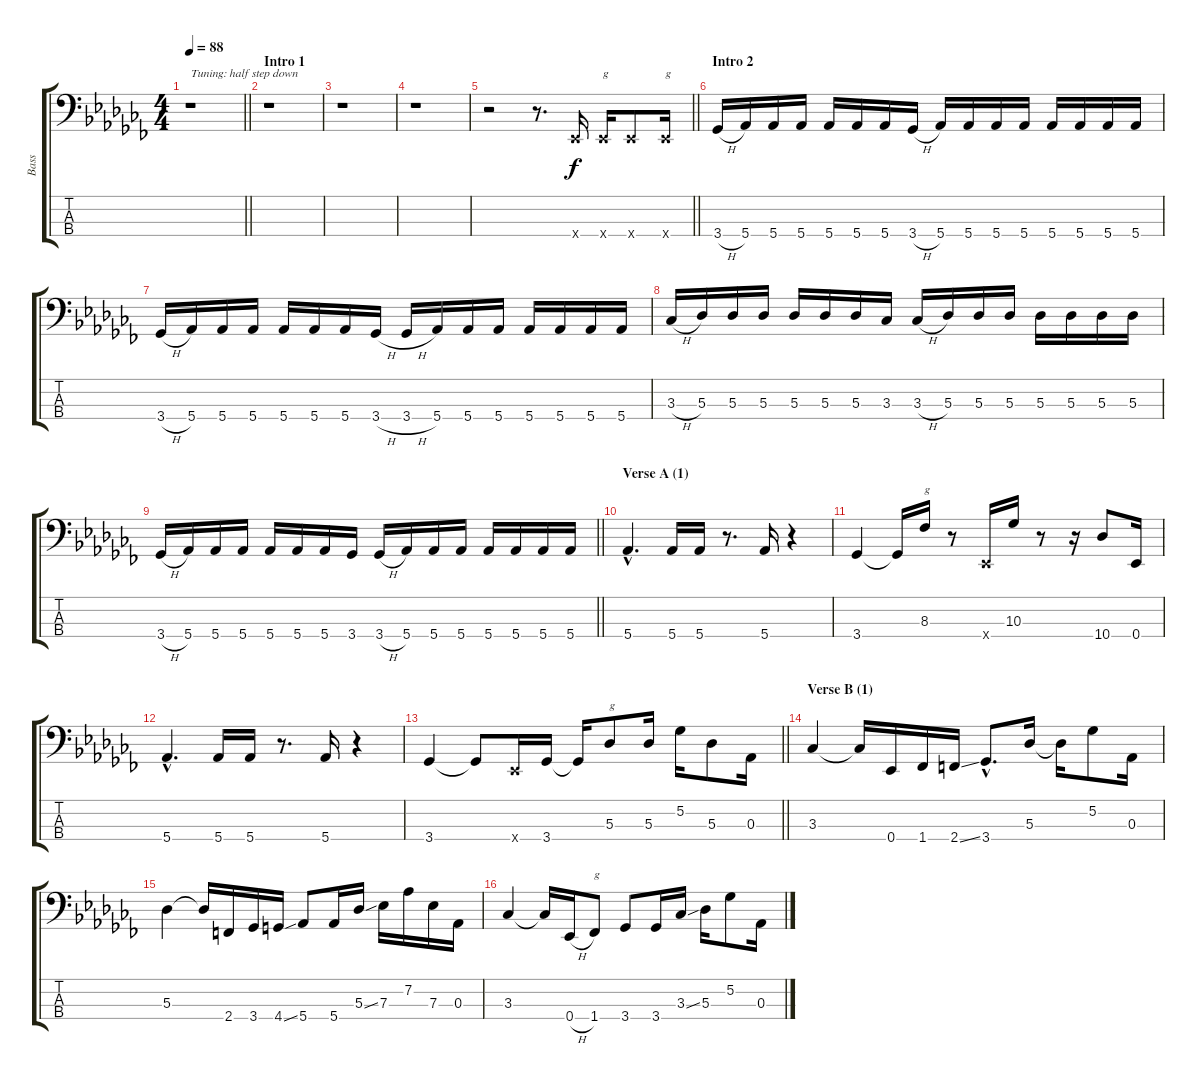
\track ("Bass" "Bass") {instrument electricbasspick}
\staff {score tabs}
\tuning (Gb2 Db2 Ab1 Eb1) {hide}
\ts (4 4)
\tempo 88
\clef f4
\barLineRight lightlight
\ks abminor
r.1{txt "Tuning: half step down" dy f instrument electricbasspick} |
\section ("" "Intro 1")
r.1 |
r.1 |
r.1 |
\barLineRight lightlight
r.2 r.8{d} 0.4{x}.16 0.4{x}.16{txt "g"} 0.4{x}.8 0.4{x}.16{txt "g"} |
\section ("" "Intro 2")
3.4{h}.16 5.4.16 5.4.16 5.4.16 5.4.16 5.4.16 5.4.16 3.4{h}.16 5.4.16 5.4.16 5.4.16 5.4.16 5.4.16 5.4.16 5.4.16 5.4.16 |
3.4{h}.16 5.4.16 5.4.16 5.4.16 5.4.16 5.4.16 5.4.16 3.4{h}.16 3.4{h}.16 5.4.16 5.4.16 5.4.16 5.4.16 5.4.16 5.4.16 5.4.16 |
3.3{h}.16 5.3.16 5.3.16 5.3.16 5.3.16 5.3.16 5.3.16 3.3.16 3.3{h}.16 5.3.16 5.3.16 5.3.16 5.3.16 5.3.16 5.3.16 5.3.16 |
\barLineRight lightlight
3.4{h}.16 5.4.16 5.4.16 5.4.16 5.4.16 5.4.16 5.4.16 3.4.16 3.4{h}.16 5.4.16 5.4.16 5.4.16 5.4.16 5.4.16 5.4.16 5.4.16 |
\section ("" "Verse A (1)")
5.4{hac}.4{d} 5.4.16 5.4.16 r.8{d} 5.4.16 r.4 |
3.4.4 3.4{t}.16 8.3.16{txt "g"} r.8 0.4{x}.16 10.3.16 r.8 r.16 10.4.8 0.4.16 |
5.4{hac}.4{d} 5.4.16 5.4.16 r.8{d} 5.4.16 r.4 |
\barLineRight lightlight
3.4.4 3.4{t}.8 0.4{x}.16 3.4.16 3.4{t}.16 5.3.8{txt "g"} 5.3.16 5.2.16 5.3.8 0.3.16 |
\section ("" "Verse B (1)")
3.3.4 3.3{t}.16 0.4.16 1.4.16 2.4{ss}.16 3.4{hac}.8{d} 5.3.16 5.3{t}.16 5.2.8 0.3.16 |
5.3.4 5.3{t}.16 2.4.16 3.4.16 4.4{ss}.16 5.4.8 5.4.16 5.3{ss}.16 7.3.16 7.2.16 7.3.16 0.3.16 |
3.3.4 3.3{t}.16 0.4{h}.16 1.4.8{txt "g"} 3.4.8 3.4.16 3.3{ss}.16 5.3.16 5.2.8 0.3.16
